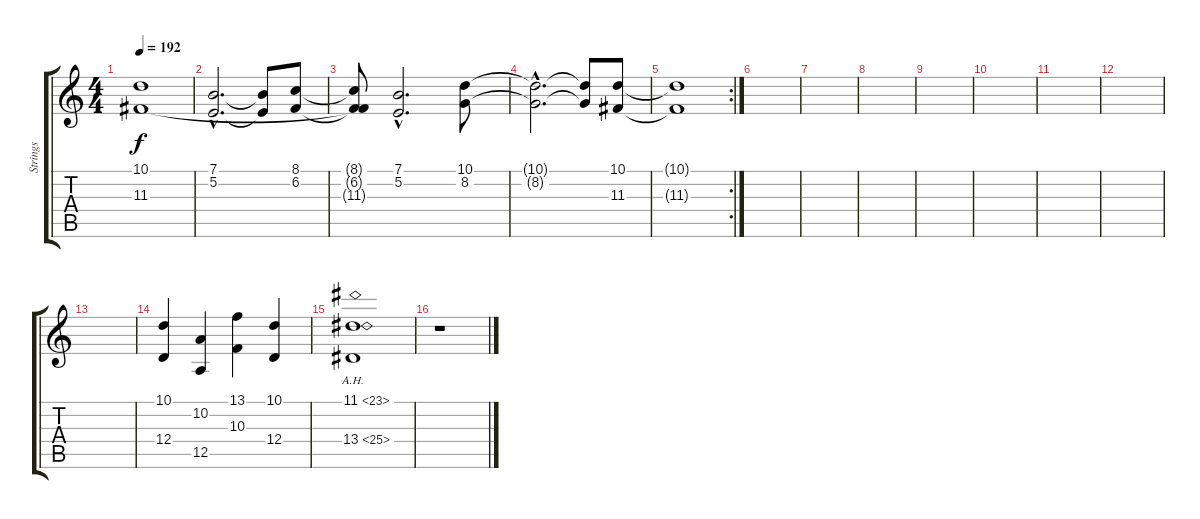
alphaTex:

\track ("Strings" "Strings") {instrument stringensemble1}
\staff {score tabs}
\tuning (E4 B3 G3 D3 A2 E2) {hide}
\ts (4 4)
\tempo 192
\clef g2
\ks c
(10.1{t} 11.3{t}).1{dy f} |
(7.1{hac} 5.2{hac}).2{d} (7.1{t} 5.2{t}).8 (8.1 6.2).8 |
(8.1{t} 6.2{t} 11.3{t}).8 (7.1{hac} 5.2{hac}).2{d} (10.1 8.2).8 |
(10.1{hac t} 8.2{hac t}).2{d} (10.1{t} 8.2{t}).8 (10.1 11.3).8 |
\rc 2
(10.1{t} 11.3{t}).1 |
|
|
|
|
|
|
|
|
(10.1 12.4).4{volume 15} (10.2 12.5).4 (13.1 10.3).4 (10.1 12.4).4 |
(11.1{ah 12} 13.4{ah 12}).1 |
r.1
